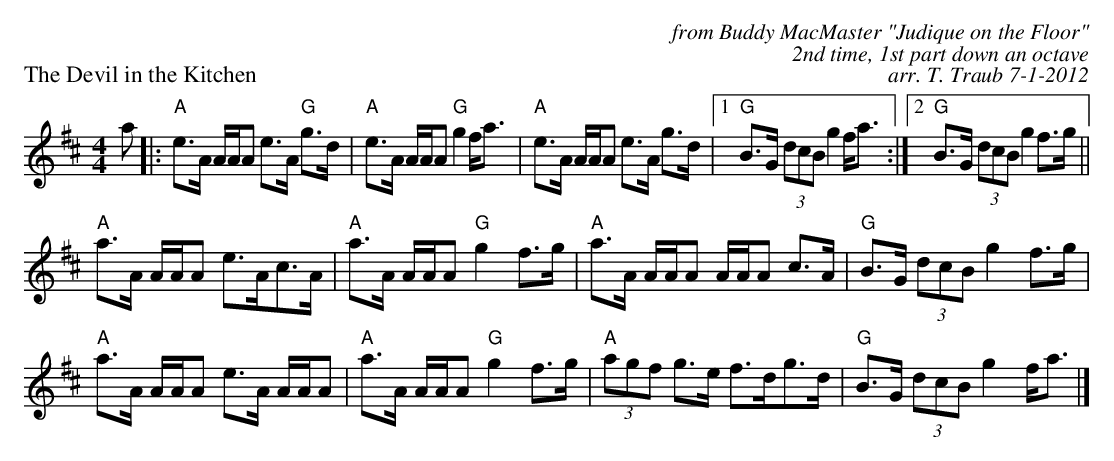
X:1
P: The Devil in the Kitchen
C: from Buddy MacMaster "Judique on the Floor"
C: 2nd time, 1st part down an octave
C: arr. T. Traub 7-1-2012
M: 4/4
L: 1/8
K: AMix
a|: "A"e>A A/A/A e>A "G"g>d|"A" e>A A/A/A "G"g2 f<a|"A"e>A A/A/A e>A g>d|1 "G"B>G (3dcB g2 f<a :| [2 "G"B>G (3dcB g2 f>g ||
"A"a>A A/A/A e>Ac>A|"A"a>A A/A/A "G"g2 f>g|"A"a>A A/A/A A/A/A c>A|"G"B>G (3dcB g2 f>g|
"A"a>A A/A/A e>A A/A/A|"A"a>A A/A/A "G"g2 f>g|"A"(3agf g>e f>dg>d|"G"B>G (3dcB g2 f<a |]
